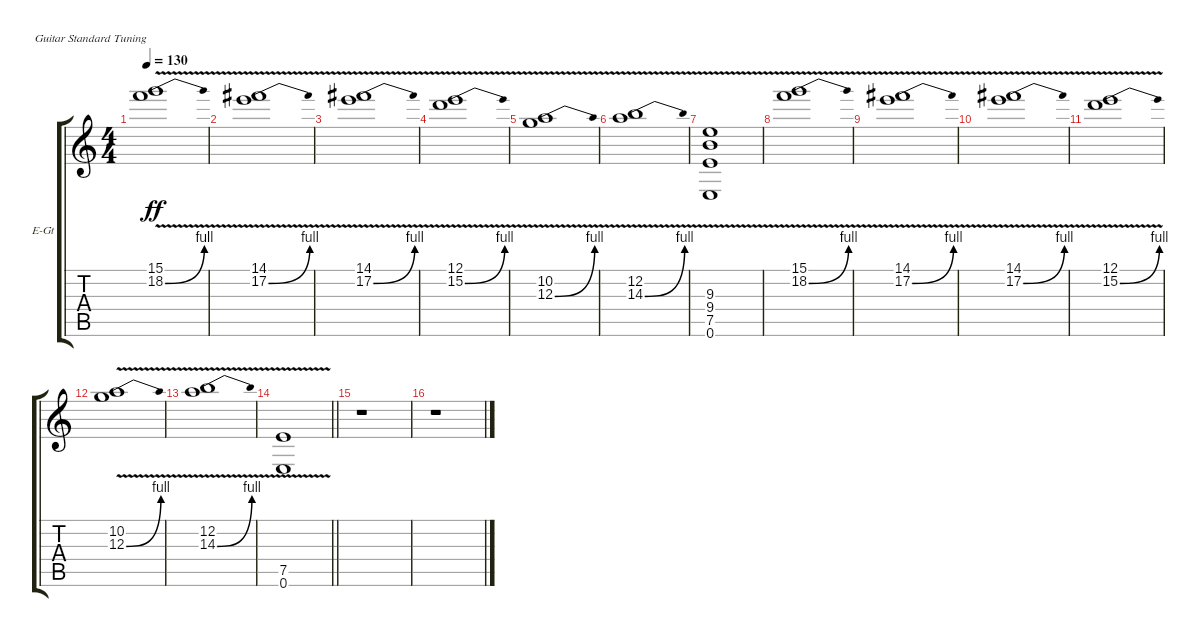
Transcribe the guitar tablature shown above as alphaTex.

\defaultSystemsLayout 4
\bracketExtendMode groupsimilarinstruments
\firstSystemTrackNameOrientation horizontal
\otherSystemsTrackNameOrientation horizontal
\chordDiagramsInScore
\track ("Lead Guitar" "E-Gt") {instrument distortionguitar}
\staff {score tabs}
\tuning (E4 B3 G3 D3 A2 E2)
\ts (4 4)
\scale
0.38796
\tempo 130
\accidentals auto
\clef g2
\ottava regular
\simile none
\scale
0.38796
\ks c
(15.1{v} 18.2{be (bend 0 0 15 4) v}).1{dy ff instrument distortionguitar} |
\scale
0.204013
\scale
0.204013 (14.1{v} 17.2{be (bend 0 0 15 4) v}).1 |
\scale
0.204013
\scale
0.204013 (14.1{v} 17.2{be (bend 0 0 15 4) v}).1 |
\scale
0.204013
\scale
0.204013 (12.1{v} 15.2{be (bend 0 0 15 4) v}).1 |
\scale
0.25
\scale
0.25 (10.2{v} 12.3{be (bend 0 0 15 4) v}).1 |
\scale
0.25
\scale
0.25 (12.2{v} 14.3{be (bend 0 0 15 4) v}).1 |
\scale
0.25 (0.6{v} 7.5 9.4 9.3).1 |
(15.1{v} 18.2{be (bend 0 0 15 4) v}).1 |
(14.1{v} 17.2{be (bend 0 0 15 4) v}).1 |
(14.1{v} 17.2{be (bend 0 0 15 4) v}).1 |
(12.1{v} 15.2{be (bend 0 0 15 4) v}).1 |
(10.2{v} 12.3{be (bend 0 0 15 4) v}).1 |
(12.2{v} 14.3{be (bend 0 0 15 4) v}).1 |
\scale
0.25
\barLineRight lightlight
(7.5{v} 0.6).1 |
\scale
0.25 r.1 |
\scale
0.25 r.1
